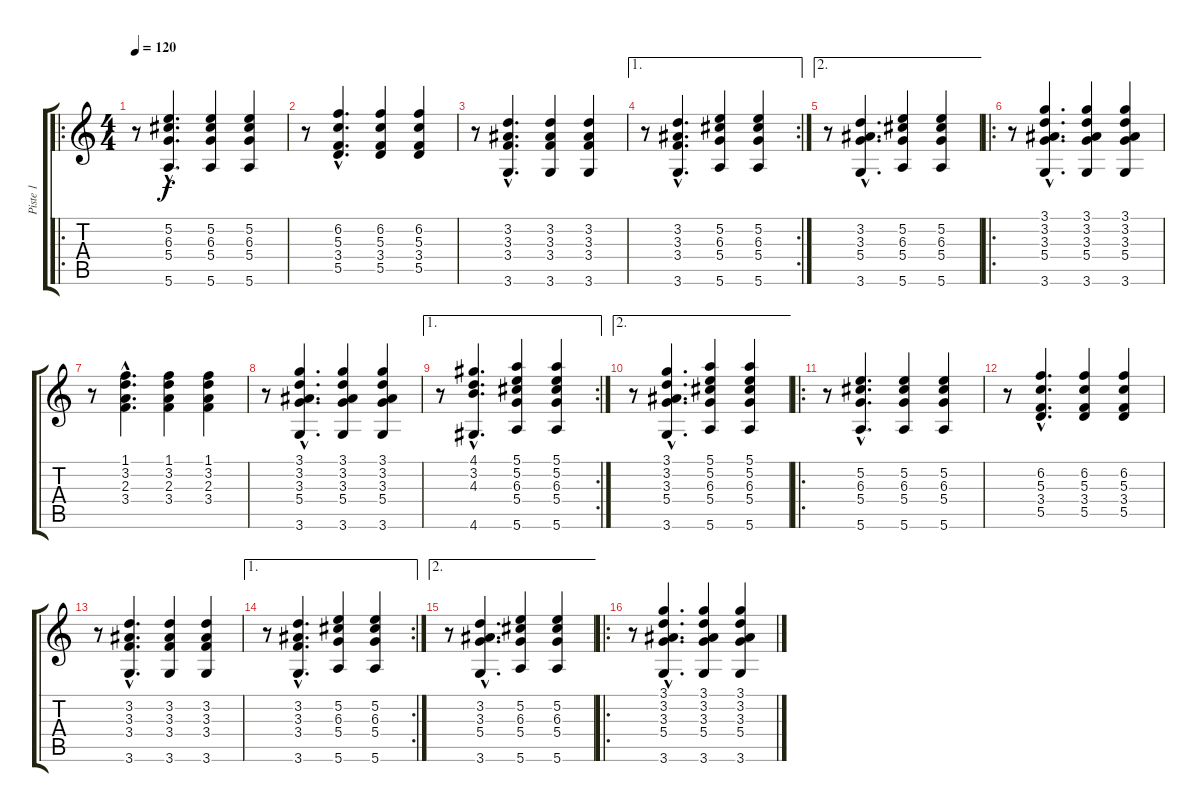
\track ("Piste 1" "Piste 1") {instrument acousticguitarnylon}
\staff {score tabs}
\tuning (E4 B3 G3 D3 A2 E2) {hide}
\ro
\ts (4 4)
\tempo 120
\clef g2
\ks c
r.8{dy f instrument acousticguitarnylon} (5.2{hac} 6.3{hac} 5.4{hac} 5.6{hac}).4{d} (5.2 6.3 5.4 5.6).4 (5.2 6.3 5.4 5.6).4 |
r.8 (6.2{hac} 5.3{hac} 3.4{hac} 5.5{hac}).4{d} (6.2 5.3 3.4 5.5).4 (6.2 5.3 3.4 5.5).4 |
r.8 (3.2{hac} 3.3{hac} 3.4{hac} 3.6{hac}).4{d} (3.2 3.3 3.4 3.6).4 (3.2 3.3 3.4 3.6).4 |
\ae 1
\rc 2
r.8 (3.2{hac} 3.3{hac} 3.4{hac} 3.6{hac}).4{d} (5.2 6.3 5.4 5.6).4 (5.2 6.3 5.4 5.6).4 |
\ae 2
r.8 (3.2{hac} 3.3{hac} 5.4{hac} 3.6{hac}).4{d} (5.2 6.3 5.4 5.6).4 (5.2 6.3 5.4 5.6).4 |
\ro
r.8 (3.1{hac} 3.2{hac} 3.3{hac} 5.4{hac} 3.6{hac}).4{d} (3.1 3.2 3.3 5.4 3.6).4 (3.1 3.2 3.3 5.4 3.6).4 |
r.8 (1.1{hac} 3.2{hac} 2.3{hac} 3.4{hac}).4{d} (1.1 3.2 2.3 3.4).4 (1.1 3.2 2.3 3.4).4 |
r.8 (3.1{hac} 3.2{hac} 3.3{hac} 5.4{hac} 3.6{hac}).4{d} (3.1 3.2 3.3 5.4 3.6).4 (3.1 3.2 3.3 5.4 3.6).4 |
\ae 1
\rc 2
r.8 (4.1{hac} 3.2{hac} 4.3{hac} 4.6{hac}).4{d} (5.1 5.2 6.3 5.4 5.6).4 (5.1 5.2 6.3 5.4 5.6).4 |
\ae 2
r.8 (3.1{hac} 3.2{hac} 3.3{hac} 5.4{hac} 3.6{hac}).4{d} (5.1 5.2 6.3 5.4 5.6).4 (5.1 5.2 6.3 5.4 5.6).4 |
\ro
r.8 (5.2{hac} 6.3{hac} 5.4{hac} 5.6{hac}).4{d} (5.2 6.3 5.4 5.6).4 (5.2 6.3 5.4 5.6).4 |
r.8 (6.2{hac} 5.3{hac} 3.4{hac} 5.5{hac}).4{d} (6.2 5.3 3.4 5.5).4 (6.2 5.3 3.4 5.5).4 |
r.8 (3.2{hac} 3.3{hac} 3.4{hac} 3.6{hac}).4{d} (3.2 3.3 3.4 3.6).4 (3.2 3.3 3.4 3.6).4 |
\ae 1
\rc 2
r.8 (3.2{hac} 3.3{hac} 3.4{hac} 3.6{hac}).4{d} (5.2 6.3 5.4 5.6).4 (5.2 6.3 5.4 5.6).4 |
\ae 2
r.8 (3.2{hac} 3.3{hac} 5.4{hac} 3.6{hac}).4{d} (5.2 6.3 5.4 5.6).4 (5.2 6.3 5.4 5.6).4 |
\ro
r.8 (3.1{hac} 3.2{hac} 3.3{hac} 5.4{hac} 3.6{hac}).4{d} (3.1 3.2 3.3 5.4 3.6).4 (3.1 3.2 3.3 5.4 3.6).4
